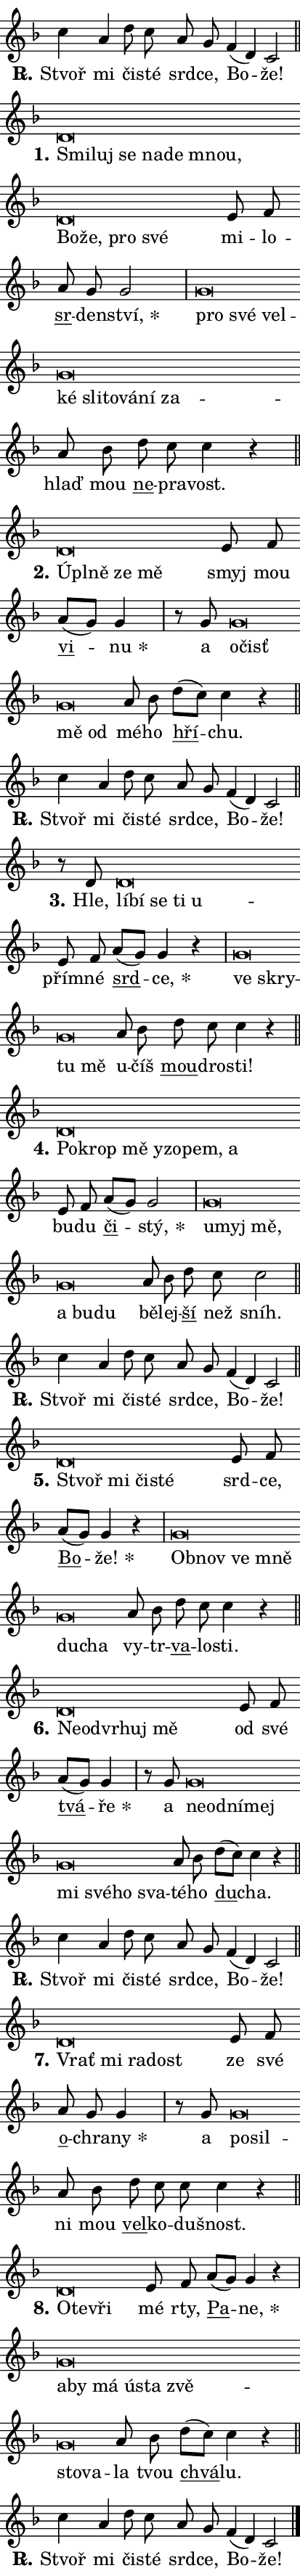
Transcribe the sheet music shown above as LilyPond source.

\version "2.24.0"
\header { tagline = "" }
\paper {
  indent = 0\cm
  top-margin = 0\cm
  right-margin = 0\cm
  bottom-margin = 0\cm
  left-margin = 0\cm
  paper-width = 7\cm
  page-breaking = #ly:one-page-breaking
  system-system-spacing.basic-distance = #11
  score-system-spacing.basic-distance = #11
  ragged-last = ##f
}


%% Author: Thomas Morley
%% https://lists.gnu.org/archive/html/lilypond-user/2020-05/msg00002.html
#(define (line-position grob)
"Returns position of @var[grob} in current system:
   @code{'start}, if at first time-step
   @code{'end}, if at last time-step
   @code{'middle} otherwise
"
  (let* ((col (ly:item-get-column grob))
         (ln (ly:grob-object col 'left-neighbor))
         (rn (ly:grob-object col 'right-neighbor))
         (col-to-check-left (if (ly:grob? ln) ln col))
         (col-to-check-right (if (ly:grob? rn) rn col))
         (break-dir-left
           (and
             (ly:grob-property col-to-check-left 'non-musical #f)
             (ly:item-break-dir col-to-check-left)))
         (break-dir-right
           (and
             (ly:grob-property col-to-check-right 'non-musical #f)
             (ly:item-break-dir col-to-check-right))))
        (cond ((eqv? 1 break-dir-left) 'start)
              ((eqv? -1 break-dir-right) 'end)
              (else 'middle))))

#(define (tranparent-at-line-position vctor)
  (lambda (grob)
  "Relying on @code{line-position} select the relevant enry from @var{vctor}.
Used to determine transparency,"
    (case (line-position grob)
      ((end) (not (vector-ref vctor 0)))
      ((middle) (not (vector-ref vctor 1)))
      ((start) (not (vector-ref vctor 2))))))

noteHeadBreakVisibility =
#(define-music-function (break-visibility)(vector?)
"Makes @code{NoteHead}s transparent relying on @var{break-visibility}"
#{
  \override NoteHead.transparent =
    #(tranparent-at-line-position break-visibility)
#})

#(define delete-ledgers-for-transparent-note-heads
  (lambda (grob)
    "Reads whether a @code{NoteHead} is transparent.
If so this @code{NoteHead} is removed from @code{'note-heads} from
@var{grob}, which is supposed to be @code{LedgerLineSpanner}.
As a result ledgers are not printed for this @code{NoteHead}"
    (let* ((nhds-array (ly:grob-object grob 'note-heads))
           (nhds-list
             (if (ly:grob-array? nhds-array)
                 (ly:grob-array->list nhds-array)
                 '()))
           ;; Relies on the transparent-property being done before
           ;; Staff.LedgerLineSpanner.after-line-breaking is executed.
           ;; This is fragile ...
           (to-keep
             (remove
               (lambda (nhd)
                 (ly:grob-property nhd 'transparent #f))
               nhds-list)))
      ;; TODO find a better method to iterate over grob-arrays, similiar
      ;; to filter/remove etc for lists
      ;; For now rebuilt from scratch
      (set! (ly:grob-object grob 'note-heads)  '())
      (for-each
        (lambda (nhd)
          (ly:pointer-group-interface::add-grob grob 'note-heads nhd))
        to-keep))))

hideNotes = {
  \noteHeadBreakVisibility #begin-of-line-visible
}
unHideNotes = {
  \noteHeadBreakVisibility #all-visible
}

% work-around for resetting accidentals
% https://lilypond.org/doc/v2.23/Documentation/notation/displaying-rhythms#unmetered-music
cadenzaMeasure = {
  \cadenzaOff
  \partial 1024 s1024
  \cadenzaOn
}

#(define-markup-command (accent layout props text) (markup?)
  "Underline accented syllable"
  (interpret-markup layout props
    #{\markup \override #'(offset . 4.3) \underline { #text }#}))

responsum = \markup \concat {
  "R" \hspace #-1.05 \path #0.1 #'((moveto 0 0.07) (lineto 0.9 0.8)) \hspace #0.05 "."
}

\layout {
    \context {
        \Staff
        \remove "Time_signature_engraver"
        \override LedgerLineSpanner.after-line-breaking = #delete-ledgers-for-transparent-note-heads
    }
    \context {
        \Voice {
            \override NoteHead.output-attributes = #'((class . "notehead"))
            \override Hairpin.height = #0.55
        }
    }
    \context {
        \Lyrics {
            \override StanzaNumber.output-attributes = #'((class . "stanzanumber"))
            \override LyricSpace.minimum-distance = #0.9
            \override LyricText.font-name = #"TeX Gyre Schola"
            \override LyricText.font-size = 1
            \override StanzaNumber.font-name = #"TeX Gyre Schola Bold"
            \override StanzaNumber.font-size = 1
        }
    }
}

% magnetic-lyrics.ily
%
%   written by
%     Jean Abou Samra <jean@abou-samra.fr>
%     Werner Lemberg <wl@gnu.org>
%
%   adapted by
%     Jiri Hon <jiri.hon@gmail.com>
%
% Version 2022-Apr-15

% https://www.mail-archive.com/lilypond-user@gnu.org/msg149350.html

#(define (Left_hyphen_pointer_engraver context)
   "Collect syllable-hyphen-syllable occurrences in lyrics and store
them in properties.  This engraver only looks to the left.  For
example, if the lyrics input is @code{foo -- bar}, it does the
following.

@itemize @bullet
@item
Set the @code{text} property of the @code{LyricHyphen} grob between
@q{foo} and @q{bar} to @code{foo}.

@item
Set the @code{left-hyphen} property of the @code{LyricText} grob with
text @q{foo} to the @code{LyricHyphen} grob between @q{foo} and
@q{bar}.
@end itemize

Use this auxiliary engraver in combination with the
@code{lyric-@/text::@/apply-@/magnetic-@/offset!} hook."
   (let ((hyphen #f)
         (text #f))
     (make-engraver
      (acknowledgers
       ((lyric-syllable-interface engraver grob source-engraver)
        (set! text grob)))
      (end-acknowledgers
       ((lyric-hyphen-interface engraver grob source-engraver)
        ;(when (not (grob::has-interface grob 'lyric-space-interface))
          (set! hyphen grob)));)
      ((stop-translation-timestep engraver)
       (when (and text hyphen)
         (ly:grob-set-object! text 'left-hyphen hyphen))
       (set! text #f)
       (set! hyphen #f)))))

#(define (lyric-text::apply-magnetic-offset! grob)
   "If the space between two syllables is less than the value in
property @code{LyricText@/.details@/.squash-threshold}, move the right
syllable to the left so that it gets concatenated with the left
syllable.

Use this function as a hook for
@code{LyricText@/.after-@/line-@/breaking} if the
@code{Left_@/hyphen_@/pointer_@/engraver} is active."
   (let ((hyphen (ly:grob-object grob 'left-hyphen #f)))
     (when hyphen
       (let ((left-text (ly:spanner-bound hyphen LEFT)))
         (when (grob::has-interface left-text 'lyric-syllable-interface)
           (let* ((common (ly:grob-common-refpoint grob left-text X))
                  (this-x-ext (ly:grob-extent grob common X))
                  (left-x-ext
                   (begin
                     ;; Trigger magnetism for left-text.
                     (ly:grob-property left-text 'after-line-breaking)
                     (ly:grob-extent left-text common X)))
                  ;; `delta` is the gap width between two syllables.
                  (delta (- (interval-start this-x-ext)
                            (interval-end left-x-ext)))
                  (details (ly:grob-property grob 'details))
                  (threshold (assoc-get 'squash-threshold details 0.2)))
             (when (< delta threshold)
               (let* (;; We have to manipulate the input text so that
                      ;; ligatures crossing syllable boundaries are not
                      ;; disabled.  For languages based on the Latin
                      ;; script this is essentially a beautification.
                      ;; However, for non-Western scripts it can be a
                      ;; necessity.
                      (lt (ly:grob-property left-text 'text))
                      (rt (ly:grob-property grob 'text))
                      (is-space (grob::has-interface hyphen 'lyric-space-interface))
                      (space (if is-space " " ""))
                      (space-markup (grob-interpret-markup grob " "))
                      (space-size (interval-length (ly:stencil-extent space-markup X)))
                      (extra-delta (if is-space space-size 0))
                      ;; Append new syllable.
                      (ltrt-space (if (and (string? lt) (string? rt))
                                (string-append lt space rt)
                                (make-concat-markup (list lt space rt))))
                      ;; Right-align `ltrt` to the right side.
                      (ltrt-space-markup (grob-interpret-markup
                               grob
                               (make-translate-markup
                                (cons (interval-length this-x-ext) 0)
                                (make-right-align-markup ltrt-space)))))
                 (begin
                   ;; Don't print `left-text`.
                   (ly:grob-set-property! left-text 'stencil #f)
                   ;; Set text and stencil (which holds all collected
                   ;; syllables so far) and shift it to the left.
                   (ly:grob-set-property! grob 'text ltrt-space)
                   (ly:grob-set-property! grob 'stencil ltrt-space-markup)
                   (ly:grob-translate-axis! grob (- (- delta extra-delta)) X))))))))))


#(define (lyric-hyphen::displace-bounds-first grob)
   ;; Make very sure this callback isn't triggered too early.
   (let ((left (ly:spanner-bound grob LEFT))
         (right (ly:spanner-bound grob RIGHT)))
     (ly:grob-property left 'after-line-breaking)
     (ly:grob-property right 'after-line-breaking)
     (ly:lyric-hyphen::print grob)))

squashThreshold = #0.4

\layout {
  \context {
    \Lyrics
    \consists #Left_hyphen_pointer_engraver
    \override LyricText.after-line-breaking =
      #lyric-text::apply-magnetic-offset!
    \override LyricHyphen.stencil = #lyric-hyphen::displace-bounds-first
    \override LyricText.details.squash-threshold = \squashThreshold
    \override LyricHyphen.minimum-distance = 0
    \override LyricHyphen.minimum-length = \squashThreshold
  }
}

squash = \override LyricText.details.squash-threshold = 9999
unSquash = \override LyricText.details.squash-threshold = \squashThreshold

left = \override LyricText.self-alignment-X = #LEFT
unLeft = \revert LyricText.self-alignment-X

starOffset = #(lambda (grob) 
                (let ((x_offset (ly:self-alignment-interface::aligned-on-x-parent grob)))
                  (if (= x_offset 0) 0 (+ x_offset 1.2))))

star = #(define-music-function (syllable)(string?)
"Append star separator at the end of a syllable"
#{
  \once \override LyricText.X-offset = #starOffset
  \lyricmode { \markup {
    #syllable
    \override #'((font-name . "TeX Gyre Schola Bold")) \hspace #0.2 \lower #0.65 \larger "*"
  } }
#})

starAccent = #(define-music-function (syllable)(string?)
"Append star separator at the end of a syllable and make accent"
#{
  \once \override LyricText.X-offset = #starOffset
  \lyricmode { \markup {
    \accent #syllable
    \override #'((font-name . "TeX Gyre Schola Bold")) \hspace #0.2 \lower #0.65 \larger "*"
  } }
#})

breath = #(define-music-function (syllable)(string?)
"Append breathing indicator at the end of a syllable"
#{
  \lyricmode { \markup { #syllable "+" } }
#})

optionalBreath = #(define-music-function (syllable)(string?)
"Append optional breathing indicator at the end of a syllable"
#{
  \lyricmode { \markup { #syllable "(+)" } }
#})


\score {
    <<
        \new Voice = "melody" { \cadenzaOn \key f \major \relative { c''4 a d8 c a g \bar "" f4( d) c2 \cadenzaMeasure \bar "||" \break } }
        \new Lyrics \lyricsto "melody" { \lyricmode { \set stanza = \responsum
Stvoř mi či -- sté srd -- ce, Bo -- že! } }
    >>
    \layout {}
}

\score {
    <<
        \new Voice = "melody" { \cadenzaOn \key f \major \relative { d'\breve*1/16 \hideNotes \breve*1/16 \bar "" \breve*1/16 \bar "" \breve*1/16 \bar "" \breve*1/16 \bar "" \breve*1/16 \bar "" \breve*1/16 \bar "" \breve*1/16 \bar "" \breve*1/16 \breve*1/16 \bar "" \unHideNotes e8 f \bar "" a g g2 \cadenzaMeasure \bar "|" g\breve*1/16 \hideNotes \breve*1/16 \bar "" \breve*1/16 \bar "" \breve*1/16 \bar "" \breve*1/16 \bar "" \breve*1/16 \bar "" \breve*1/16 \bar "" \breve*1/16 \breve*1/16 \bar "" \unHideNotes a8 bes \bar "" d c c4 r \cadenzaMeasure \bar "||" \break } }
        \new Lyrics \lyricsto "melody" { \lyricmode { \set stanza = "1."
\left Smi -- \squash luj se na -- de mnou, Bo -- že, pro své \unLeft \unSquash mi -- lo -- \markup \accent sr -- den -- \star ství, \left pro \squash své vel -- ké sli -- to -- vá -- ní za -- \unLeft \unSquash hlaď mou \markup \accent ne -- pra -- vost. } }
    >>
    \layout {}
}

\score {
    <<
        \new Voice = "melody" { \cadenzaOn \key f \major \relative { d'\breve*1/16 \hideNotes \breve*1/16 \bar "" \breve*1/16 \breve*1/16 \bar "" \unHideNotes e8 f \bar "" a[( g)] g4 \cadenzaMeasure \bar "|" r8 g8 g\breve*1/16 \hideNotes \breve*1/16 \bar "" \breve*1/16 \breve*1/16 \bar "" \unHideNotes a8 bes \bar "" d[( c)] c4 r \cadenzaMeasure \bar "||" \break } }
        \new Lyrics \lyricsto "melody" { \lyricmode { \set stanza = "2."
\left Úpl -- \squash ně ze mě \unLeft \unSquash smyj mou \markup \accent vi -- \star nu a \left o -- \squash čisť mě od \unLeft \unSquash mé -- ho \markup \accent hří -- chu. } }
    >>
    \layout {}
}

\score {
    <<
        \new Voice = "melody" { \cadenzaOn \key f \major \relative { c''4 a d8 c a g \bar "" f4( d) c2 \cadenzaMeasure \bar "||" \break } }
        \new Lyrics \lyricsto "melody" { \lyricmode { \set stanza = \responsum
Stvoř mi či -- sté srd -- ce, Bo -- že! } }
    >>
    \layout {}
}

\score {
    <<
        \new Voice = "melody" { \cadenzaOn \key f \major \relative { r8 d'8 d\breve*1/16 \hideNotes \breve*1/16 \bar "" \breve*1/16 \bar "" \breve*1/16 \breve*1/16 \bar "" \unHideNotes e8 f \bar "" a[( g)] g4 r \cadenzaMeasure \bar "|" g\breve*1/16 \hideNotes \breve*1/16 \bar "" \breve*1/16 \breve*1/16 \bar "" \unHideNotes a8 bes \bar "" d c c4 r \cadenzaMeasure \bar "||" \break } }
        \new Lyrics \lyricsto "melody" { \lyricmode { \set stanza = "3."
Hle, \left lí -- \squash bí se ti u -- \unLeft \unSquash přím -- né \markup \accent srd -- \star ce, \left ve \squash skry -- tu mě \unLeft \unSquash u -- číš \markup \accent mou -- dro -- sti! } }
    >>
    \layout {}
}

\score {
    <<
        \new Voice = "melody" { \cadenzaOn \key f \major \relative { d'\breve*1/16 \hideNotes \breve*1/16 \bar "" \breve*1/16 \bar "" \breve*1/16 \bar "" \breve*1/16 \bar "" \breve*1/16 \breve*1/16 \bar "" \unHideNotes e8 f \bar "" a[( g)] g2 \cadenzaMeasure \bar "|" g\breve*1/16 \hideNotes \breve*1/16 \bar "" \breve*1/16 \bar "" \breve*1/16 \bar "" \breve*1/16 \breve*1/16 \bar "" \unHideNotes a8 bes \bar "" d c c2 \cadenzaMeasure \bar "||" \break } }
        \new Lyrics \lyricsto "melody" { \lyricmode { \set stanza = "4."
\left Po -- \squash krop mě y -- zo -- pem, a \unLeft \unSquash bu -- du \markup \accent či -- \star stý, \left u -- \squash myj mě, a bu -- du \unLeft \unSquash bě -- lej -- \markup \accent ší než sníh. } }
    >>
    \layout {}
}

\score {
    <<
        \new Voice = "melody" { \cadenzaOn \key f \major \relative { c''4 a d8 c a g \bar "" f4( d) c2 \cadenzaMeasure \bar "||" \break } }
        \new Lyrics \lyricsto "melody" { \lyricmode { \set stanza = \responsum
Stvoř mi či -- sté srd -- ce, Bo -- že! } }
    >>
    \layout {}
}

\score {
    <<
        \new Voice = "melody" { \cadenzaOn \key f \major \relative { d'\breve*1/16 \hideNotes \breve*1/16 \bar "" \breve*1/16 \breve*1/16 \bar "" \unHideNotes e8 f \bar "" a[( g)] g4 r \cadenzaMeasure \bar "|" g\breve*1/16 \hideNotes \breve*1/16 \bar "" \breve*1/16 \bar "" \breve*1/16 \bar "" \breve*1/16 \breve*1/16 \bar "" \unHideNotes a8 bes \bar "" d c c4 r \cadenzaMeasure \bar "||" \break } }
        \new Lyrics \lyricsto "melody" { \lyricmode { \set stanza = "5."
\left Stvoř \squash mi či -- sté \unLeft \unSquash srd -- ce, \markup \accent Bo -- \star že! \left Ob -- \squash nov ve mně du -- cha \unLeft \unSquash vy -- tr -- \markup \accent va -- lo -- sti. } }
    >>
    \layout {}
}

\score {
    <<
        \new Voice = "melody" { \cadenzaOn \key f \major \relative { d'\breve*1/16 \hideNotes \breve*1/16 \bar "" \breve*1/16 \bar "" \breve*1/16 \breve*1/16 \bar "" \unHideNotes e8 f \bar "" a[( g)] g4 \cadenzaMeasure \bar "|" r8 g8 g\breve*1/16 \hideNotes \breve*1/16 \bar "" \breve*1/16 \bar "" \breve*1/16 \bar "" \breve*1/16 \bar "" \breve*1/16 \bar "" \breve*1/16 \breve*1/16 \bar "" \unHideNotes a8 bes \bar "" d[( c)] c4 r \cadenzaMeasure \bar "||" \break } }
        \new Lyrics \lyricsto "melody" { \lyricmode { \set stanza = "6."
\left Ne -- \squash od -- vr -- huj mě \unLeft \unSquash od své \markup \accent tvá -- \star ře a \left ne -- \squash od -- ní -- mej mi své -- ho sva -- \unLeft \unSquash té -- ho \markup \accent du -- cha. } }
    >>
    \layout {}
}

\score {
    <<
        \new Voice = "melody" { \cadenzaOn \key f \major \relative { c''4 a d8 c a g \bar "" f4( d) c2 \cadenzaMeasure \bar "||" \break } }
        \new Lyrics \lyricsto "melody" { \lyricmode { \set stanza = \responsum
Stvoř mi či -- sté srd -- ce, Bo -- že! } }
    >>
    \layout {}
}

\score {
    <<
        \new Voice = "melody" { \cadenzaOn \key f \major \relative { d'\breve*1/16 \hideNotes \breve*1/16 \bar "" \breve*1/16 \breve*1/16 \bar "" \unHideNotes e8 f \bar "" a g g4 \cadenzaMeasure \bar "|" r8 g8 g\breve*1/16 \hideNotes \breve*1/16 \bar "" \unHideNotes a8 bes \bar "" d c c c4 r \cadenzaMeasure \bar "||" \break } }
        \new Lyrics \lyricsto "melody" { \lyricmode { \set stanza = "7."
\left Vrať \squash mi ra -- dost \unLeft \unSquash ze své \markup \accent o -- chra -- \star ny a \left po -- \squash sil -- \unLeft \unSquash ni mou \markup \accent vel -- ko -- du -- šnost. } }
    >>
    \layout {}
}

\score {
    <<
        \new Voice = "melody" { \cadenzaOn \key f \major \relative { d'\breve*1/16 \hideNotes \breve*1/16 \breve*1/16 \bar "" \unHideNotes e8 f \bar "" a[( g)] g4 r \cadenzaMeasure \bar "|" g\breve*1/16 \hideNotes \breve*1/16 \bar "" \breve*1/16 \bar "" \breve*1/16 \bar "" \breve*1/16 \bar "" \breve*1/16 \bar "" \breve*1/16 \breve*1/16 \bar "" \unHideNotes a8 bes \bar "" d[( c)] c4 r \cadenzaMeasure \bar "||" \break } }
        \new Lyrics \lyricsto "melody" { \lyricmode { \set stanza = "8."
\left O -- \squash te -- vři \unLeft \unSquash mé rty, \markup \accent Pa -- \star ne, \left a -- \squash by má ú -- sta zvě -- sto -- va -- \unLeft \unSquash la tvou \markup \accent chvá -- lu. } }
    >>
    \layout {}
}

\score {
    <<
        \new Voice = "melody" { \cadenzaOn \key f \major \relative { c''4 a d8 c a g \bar "" f4( d) c2 \cadenzaMeasure \bar "||" \break } \bar "|." }
        \new Lyrics \lyricsto "melody" { \lyricmode { \set stanza = \responsum
Stvoř mi či -- sté srd -- ce, Bo -- že! } }
    >>
    \layout {}
}
